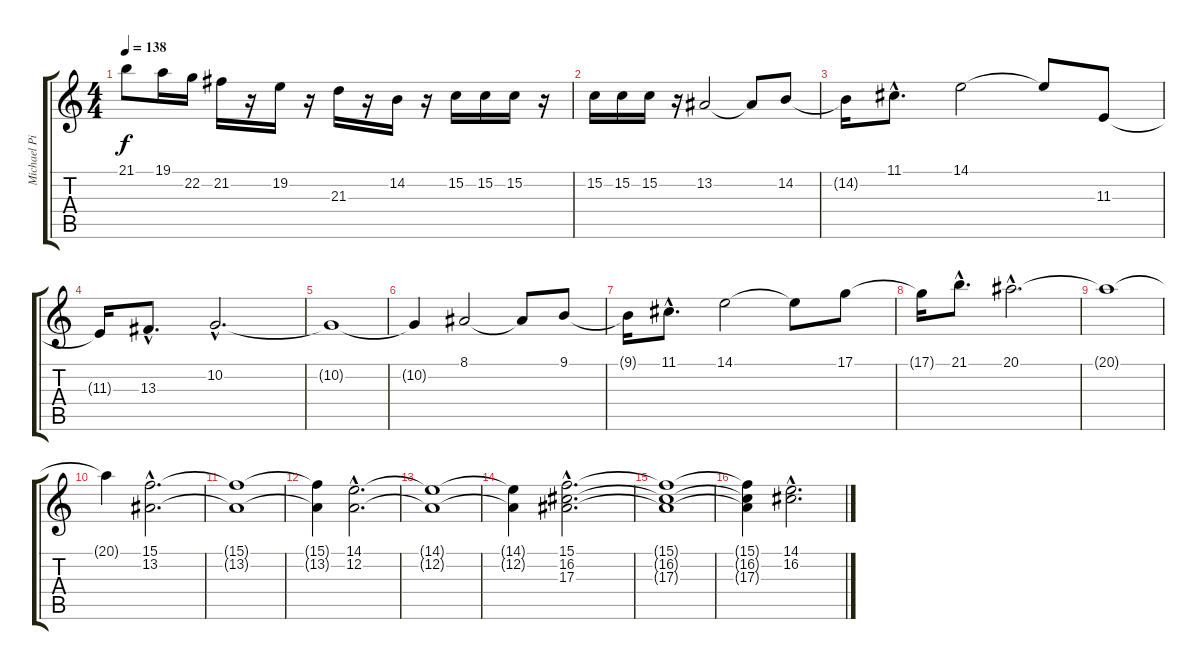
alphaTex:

\track ("Michael Pinella" "Michael Pi") {instrument stringensemble1}
\staff {score tabs}
\tuning (D4 A3 F3 C3 G2 D2) {hide}
\ts (4 4)
\tempo 138
\clef g2
\ks c
21.1.8{dy f} 19.1.16 22.2.16 21.2.16 r.16 19.2.16 r.16 21.3.16 r.16 14.2.16 r.16 15.2.16 15.2.16 15.2.16 r.16 |
15.2.16 15.2.16 15.2.16 r.16 13.2.2 13.2{t}.8 14.2.8 |
14.2{t}.16 11.1{hac}.8{d} 14.1.2 14.1{t}.8 11.3.8 |
11.3{t}.16 13.3{hac}.8{d} 10.2{hac}.2{d} |
10.2{t}.1 |
10.2{t}.4 8.1.2 8.1{t}.8 9.1.8 |
9.1{t}.16 11.1{hac}.8{d} 14.1.2 14.1{t}.8 17.1.8 |
17.1{t}.16 21.1{hac}.8{d} 20.1{hac}.2{d} |
20.1{t}.1 |
20.1{t}.4 (15.1{hac} 13.2{hac}).2{d} |
(15.1{t} 13.2{t}).1 |
(15.1{t} 13.2{t}).4 (14.1{hac} 12.2{hac}).2{d} |
(14.1{t} 12.2{t}).1 |
(14.1{t} 12.2{t}).4 (15.1{hac} 16.2{hac} 17.3{hac}).2{d} |
(15.1{t} 16.2{t} 17.3{t}).1 |
(15.1{t} 16.2{t} 17.3{t}).4 (14.1{hac} 16.2{hac}).2{d}
